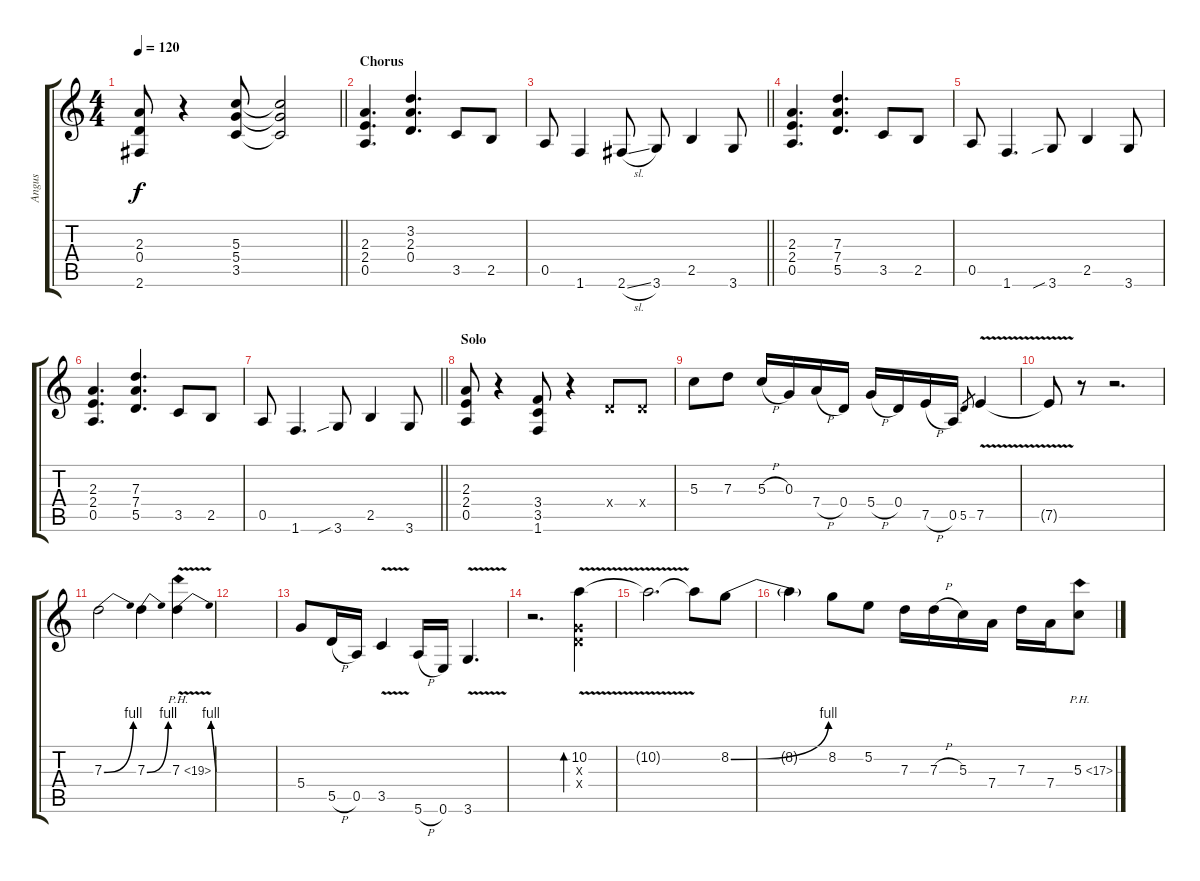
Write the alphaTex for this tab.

\track ("Angus" "Angus") {instrument overdrivenguitar}
\staff {score tabs}
\tuning (E4 B3 G3 D3 A2 E2) {hide}
\ts (4 4)
\tempo 120
\clef g2
\barLineRight lightlight
\ks c
(2.3 0.4 2.6).8{dy f} r.4 (5.3 5.4 3.5).8 (5.3{t} 5.4{t} 3.5{t}).2 |
\section ("" "Chorus")
(2.3 2.4 0.5).4{d} (3.2 2.3 0.4).4{d} 3.5.8 2.5.8 |
\barLineRight lightlight
0.5.8 1.6.4 2.6{sl}.8 3.6.8 2.5.4 3.6.8 |
\section ("" "")
(2.3 2.4 0.5).4{d} (7.3 7.4 5.5).4{d} 3.5.8 2.5.8 |
0.5.8 1.6.4{d} 3.6{sib}.8 2.5.4 3.6.8 |
(2.3 2.4 0.5).4{d} (7.3 7.4 5.5).4{d} 3.5.8 2.5.8 |
\barLineRight lightlight
0.5.8 1.6.4{d} 3.6{sib}.8 2.5.4 3.6.8 |
\section ("" "Solo")
(2.3 2.4 0.5).8 r.4 (3.4 3.5 1.6).8 r.4 0.4{x}.8 0.4{x}.8 |
5.3.8 7.3.8 5.3{h}.16 0.3.16 7.4{h}.16 0.4.16 5.4{h}.16 0.4.16 7.5{h}.16 0.5.16 5.5.8{gr} 7.5{v}.4 |
7.5{v t}.8 r.8 r.2{d} |
7.3{be (bend 0 0 60 4)}.2 7.3{be (bend 0 0 60 4)}.4 7.3{be (bend 0 0 60 4) ph 12 v}.4 |
|
5.4.8 5.5{h}.16 0.5.16 3.5{v}.4 5.6{h}.16 0.6.16 3.6{v}.4{d} |
r.2{d} (10.2{v} 0.3{x} 0.4{x}).4{bd 480} |
10.2{t}.2{d} 10.2{t}.8 8.2{be (bend 0 0 60 4)}.8 |
8.2{t}.4 8.2.8 5.2.8 7.3.16 7.3{h}.16 5.3.16 7.4.16 7.3.16 7.4.16 5.3{ph 12}.8
